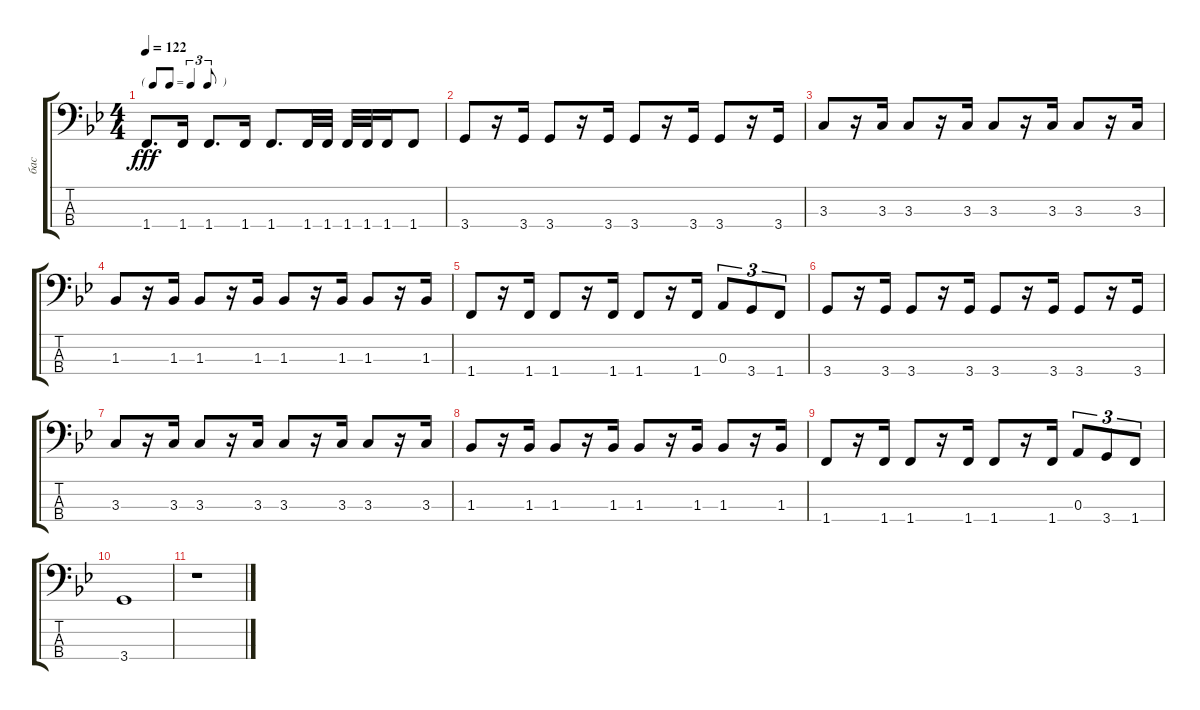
\track ("бас" "бас") {instrument electricbasspick}
\staff {score tabs}
\tuning (G2 D2 A1 E1) {hide}
\ts (4 4)
\tf triplet8th
\tempo 122
\clef f4
\ks gminor
1.4.8{d dy fff} 1.4.16 1.4.8{d} 1.4.16 1.4.8{d} 1.4.32 1.4.32 1.4.32 1.4.32 1.4.16 1.4.8 |
3.4.8 r.16 3.4.16 3.4.8 r.16 3.4.16 3.4.8 r.16 3.4.16 3.4.8 r.16 3.4.16 |
3.3.8 r.16 3.3.16 3.3.8 r.16 3.3.16 3.3.8 r.16 3.3.16 3.3.8 r.16 3.3.16 |
1.3.8 r.16 1.3.16 1.3.8 r.16 1.3.16 1.3.8 r.16 1.3.16 1.3.8 r.16 1.3.16 |
1.4.8 r.16 1.4.16 1.4.8 r.16 1.4.16 1.4.8 r.16 1.4.16 0.3.8{tu (3 2)} 3.4.8{tu (3 2)} 1.4.8{tu (3 2)} |
3.4.8 r.16 3.4.16 3.4.8 r.16 3.4.16 3.4.8 r.16 3.4.16 3.4.8 r.16 3.4.16 |
3.3.8 r.16 3.3.16 3.3.8 r.16 3.3.16 3.3.8 r.16 3.3.16 3.3.8 r.16 3.3.16 |
1.3.8 r.16 1.3.16 1.3.8 r.16 1.3.16 1.3.8 r.16 1.3.16 1.3.8 r.16 1.3.16 |
1.4.8 r.16 1.4.16 1.4.8 r.16 1.4.16 1.4.8 r.16 1.4.16 0.3.8{tu (3 2)} 3.4.8{tu (3 2)} 1.4.8{tu (3 2)} |
3.4.1 |
r.1
